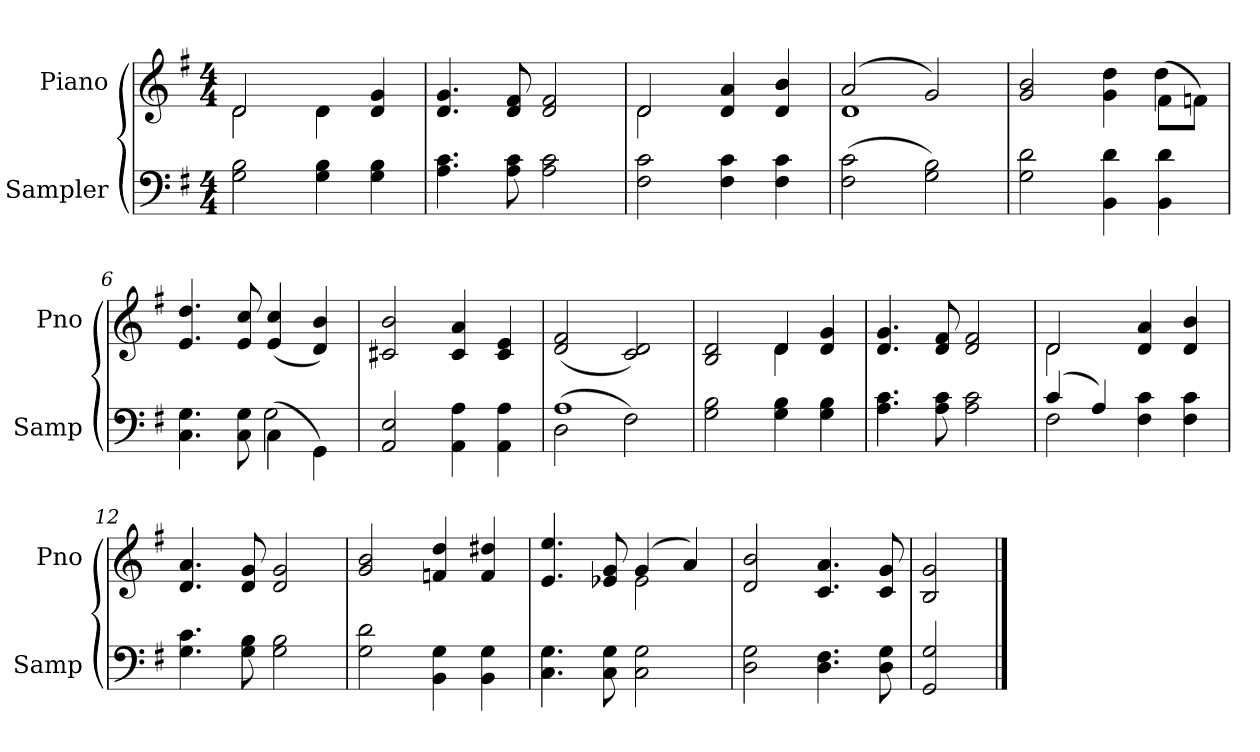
**kern	**kern
*part2	*part1
*staff2	*staff1
*I"Sampler	*I"Piano
*I'Samp	*I'Pno
*clefF4	*clefG2
*k[f#]	*k[f#]
*G:	*G:
*M4/4	*M4/4
=1	=1
*	*^
2G 2B	2d/	2d
4G 4B	4d\	4d
4G 4B	4d 4g	4ryy
*	*v	*v
=2	=2
4.A 4.c	4.d 4.g
8A 8c	8d 8f#
2A 2c	2d 2f#
=3	=3
*	*^
2F# 2c	2d/	2d
4F# 4c	4d 4a	2ryy
4F# 4c	4d 4b	.
=4	=4	=4
(2F# 2c	(2a/	1d
2G 2B)	2g/)	.
=5	=5	=5
2G 2d	2g 2b	2.ryy
4BB 4d	4g 4dd	.
4BB 4d	(8f#\L	4dd
.	8fn\J)	.
*	*v	*v
=6	=6
*^	*
4.C 4.G	2ryy	4.e 4.dd
8C 8G	.	8e 8cc
(4C\	2G	(4e 4cc
4GG\)	.	4d 4b)
*v	*v	*
=7	=7
2AA 2E	2c#X 2b
4AA 4A	4c# 4a
4AA 4A	4c# 4e
=8	=8
*^	*
(2D\	1A	(2d 2f#
2F#\)	.	2c 2d)
*v	*v	*
=9	=9
*	*^
2G 2B	2B 2d	2ryy
4G 4B	4d/	4d
4G 4B	4d 4g	4ryy
*	*v	*v
=10	=10
4.A 4.c	4.d 4.g
8A 8c	8d 8f#
2A 2c	2d 2f#
=11	=11
*^	*^
(4c/	2F#	2d/	2d
4A/)	.	.	.
4F# 4c	2ryy	4d 4a	2ryy
4F# 4c	.	4d 4b	.
*v	*v	*	*
*	*v	*v
=12	=12
4.G 4.c	4.d 4.a
8G 8B	8d 8g
2G 2B	2d 2g
=13	=13
2G 2d	2g 2b
4BB 4G	4fn 4dd
4BB 4G	4f 4dd#X
=14	=14
*	*^
4.C 4.G	4.e 4.ee	2ryy
8C 8G	8e-X 8g	.
2C 2G	(4g/	2e-
.	4a/)	.
*	*v	*v
=15	=15
2D 2G	2d 2b
4.D 4.F#	4.c 4.a
8D 8G	8c 8g
=16	=16
2GG 2G	2B 2g
==	==
*-	*-
